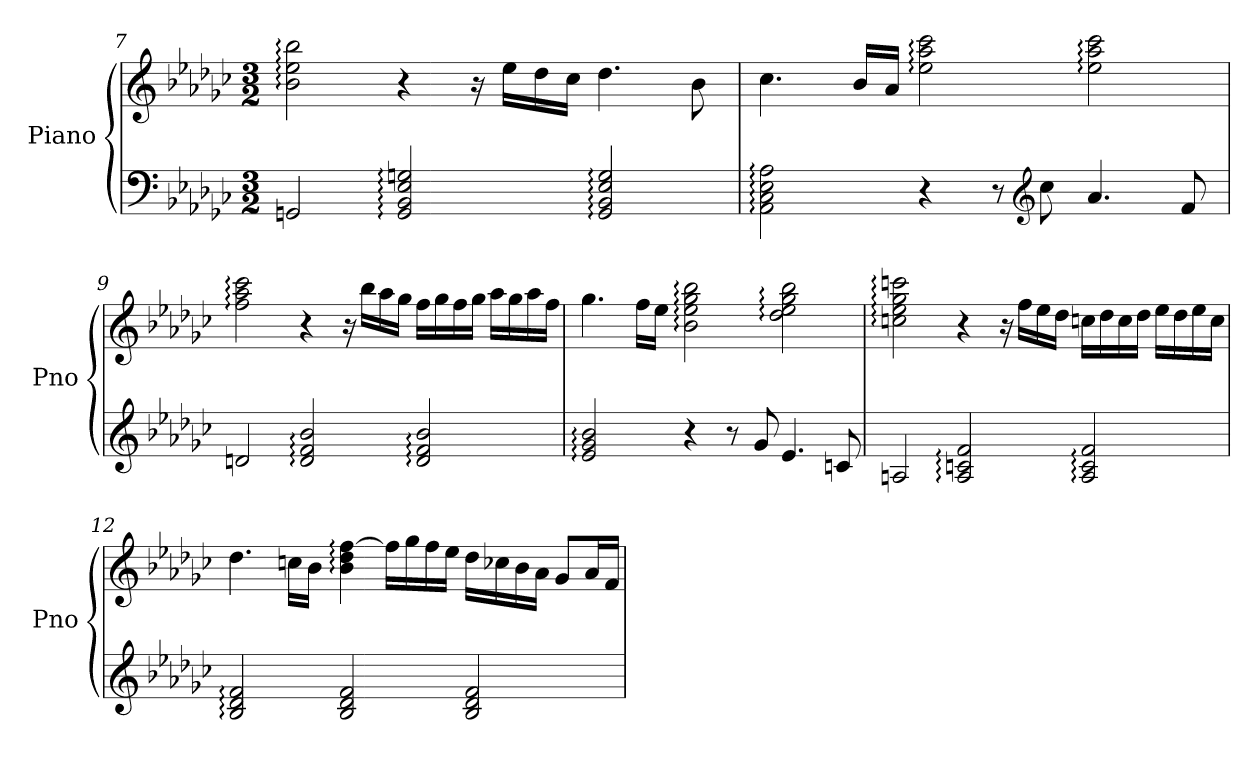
**kern	**kern
*part1	*part1
*staff2	*staff1
*I"Piano	*
*I'Pno	*
*clefF4	*clefG2
*k[b-e-a-d-g-c-]	*k[b-e-a-d-g-c-]
*M3/2	*M3/2
=7	=7
2GGn/	2b-\: 2ee-\: 2bb-\:
2GG/: 2BB-/: 2E-/: 2Gn/:	4r
.	16r
.	16ee-\LL
.	16dd-\
.	16cc-\JJ
2GG/: 2BB-/: 2E-/: 2G/:	4.dd-\
.	8b-\
=8	=8
2AA-\: 2C-\: 2E-\: 2A-\:	4.cc-\
.	16b-/LL
.	16a-/JJ
4r	2ee-\: 2aa-\: 2ccc-\:
8r	.
*clefG2	*
8cc-\	.
4.a-/	2ee-\: 2aa-\: 2ccc-\:
8f/	.
!!LO:LB:g=z
=9	=9
2dn/	2ff\: 2aa-\: 2ccc-\:
2d/: 2f/: 2b-/:	4r
.	16r
.	16bb-\LL
.	16aa-\
.	16gg-\JJ
2d/: 2f/: 2b-/:	16ff\LL
.	16gg-\
.	16ff\
.	16gg-\JJ
.	16aa-\LL
.	16gg-\
.	16aa-\
.	16ff\JJ
=10	=10
2e-/: 2g-/: 2b-/:	4.gg-\
.	16ff\LL
.	16ee-\JJ
4r	2b-\: 2ee-\: 2gg-\: 2bb-\:
8r	.
8g-/	.
4.e-/	2dd-\: 2ee-\: 2gg-\: 2bb-\:
8cn/	.
=11	=11
2An/	2ccn\: 2ee-\: 2gg-\: 2cccn\:
2A/: 2cn/: 2f/:	4r
.	16r
.	16ff\LL
.	16ee-\
.	16dd-\JJ
2A/: 2c/: 2f/:	16ccn\LL
.	16dd-\
.	16cc\
.	16dd-\JJ
.	16ee-\LL
.	16dd-\
.	16ee-\
.	16cc\JJ
!!LO:LB:g=z
=12	=12
2B-/: 2d-/: 2f/:	4.dd-\
.	16ccn\LL
.	16b-\JJ
2B-/ 2d-/ 2f/	4b-\: 4dd-\: [4ff\:
.	16ff\LL]
.	16gg-\
.	16ff\
.	16ee-\JJ
2B-/ 2d-/ 2f/	16dd-:\LL
.	16cc-X\
.	16b-\
.	16a-\JJ
.	8g-/L
.	16a-/L
.	16f/JJ
=	=
*-	*-
